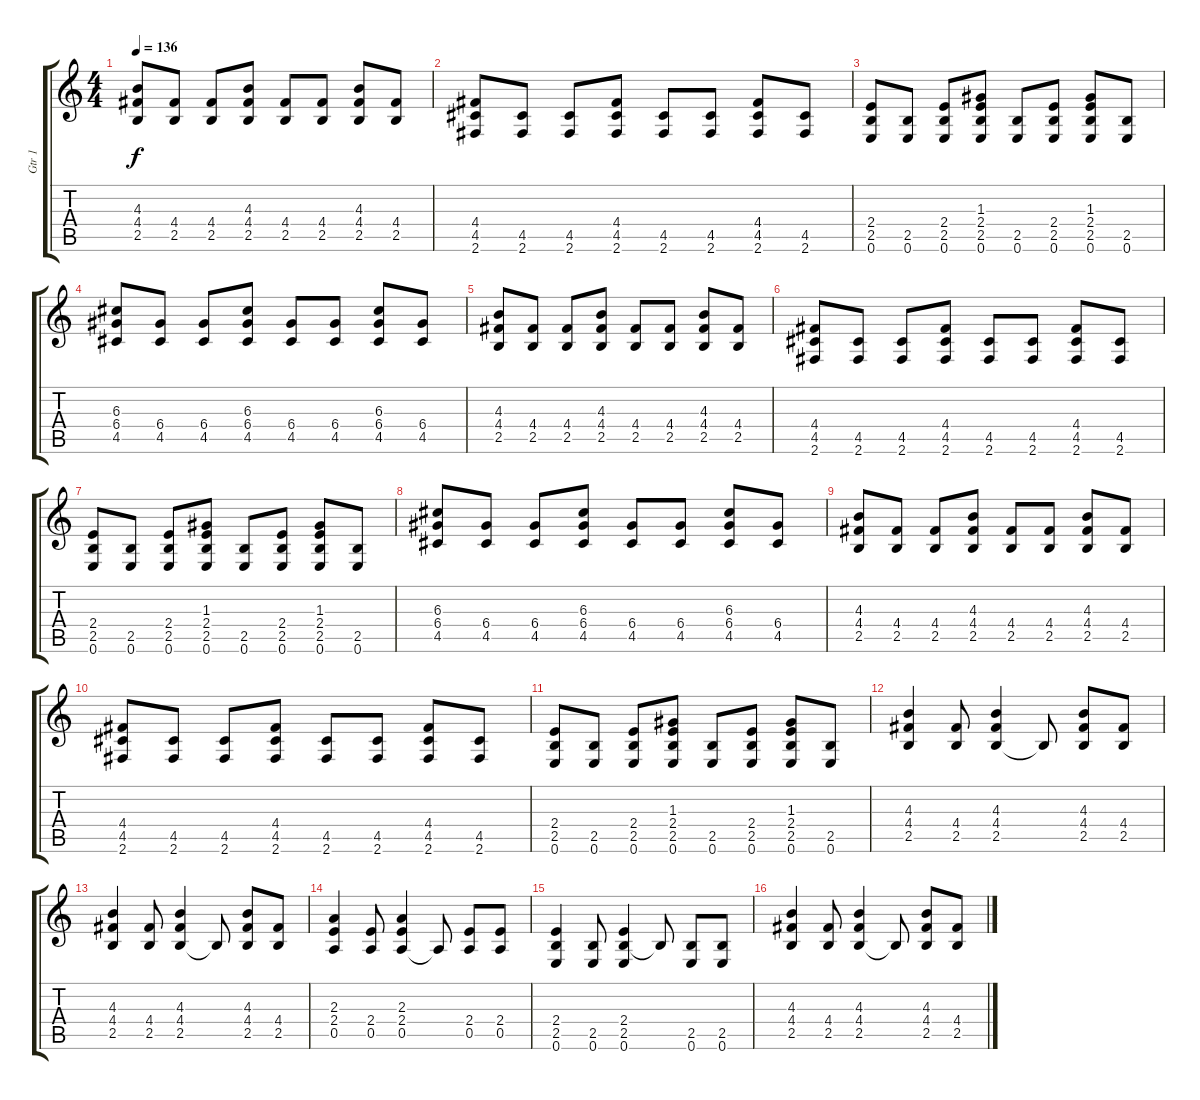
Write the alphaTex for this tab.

\track ("Gtr 1" "Gtr 1") {instrument distortionguitar}
\staff {score tabs}
\tuning (E4 B3 G3 D3 A2 E2) {hide}
\ts (4 4)
\tempo 136
\clef g2
\ks c
(4.3 4.4 2.5).8{dy f} (4.4 2.5).8 (4.4 2.5).8 (4.3 4.4 2.5).8 (4.4 2.5).8 (4.4 2.5).8 (4.3 4.4 2.5).8 (4.4 2.5).8 |
(4.4 4.5 2.6).8 (4.5 2.6).8 (4.5 2.6).8 (4.4 4.5 2.6).8 (4.5 2.6).8 (4.5 2.6).8 (4.4 4.5 2.6).8 (4.5 2.6).8 |
(2.4 2.5 0.6).8 (2.5 0.6).8 (2.4 2.5 0.6).8 (1.3 2.4 2.5 0.6).8 (2.5 0.6).8 (2.4 2.5 0.6).8 (1.3 2.4 2.5 0.6).8 (2.5 0.6).8 |
(6.3 6.4 4.5).8 (6.4 4.5).8 (6.4 4.5).8 (6.3 6.4 4.5).8 (6.4 4.5).8 (6.4 4.5).8 (6.3 6.4 4.5).8 (6.4 4.5).8 |
(4.3 4.4 2.5).8 (4.4 2.5).8 (4.4 2.5).8 (4.3 4.4 2.5).8 (4.4 2.5).8 (4.4 2.5).8 (4.3 4.4 2.5).8 (4.4 2.5).8 |
(4.4 4.5 2.6).8 (4.5 2.6).8 (4.5 2.6).8 (4.4 4.5 2.6).8 (4.5 2.6).8 (4.5 2.6).8 (4.4 4.5 2.6).8 (4.5 2.6).8 |
(2.4 2.5 0.6).8 (2.5 0.6).8 (2.4 2.5 0.6).8 (1.3 2.4 2.5 0.6).8 (2.5 0.6).8 (2.4 2.5 0.6).8 (1.3 2.4 2.5 0.6).8 (2.5 0.6).8 |
(6.3 6.4 4.5).8 (6.4 4.5).8 (6.4 4.5).8 (6.3 6.4 4.5).8 (6.4 4.5).8 (6.4 4.5).8 (6.3 6.4 4.5).8 (6.4 4.5).8 |
(4.3 4.4 2.5).8 (4.4 2.5).8 (4.4 2.5).8 (4.3 4.4 2.5).8 (4.4 2.5).8 (4.4 2.5).8 (4.3 4.4 2.5).8 (4.4 2.5).8 |
(4.4 4.5 2.6).8 (4.5 2.6).8 (4.5 2.6).8 (4.4 4.5 2.6).8 (4.5 2.6).8 (4.5 2.6).8 (4.4 4.5 2.6).8 (4.5 2.6).8 |
(2.4 2.5 0.6).8 (2.5 0.6).8 (2.4 2.5 0.6).8 (1.3 2.4 2.5 0.6).8 (2.5 0.6).8 (2.4 2.5 0.6).8 (1.3 2.4 2.5 0.6).8 (2.5 0.6).8 |
(4.3 4.4 2.5).4 (4.4 2.5).8 (4.3 4.4 2.5).4 2.5{t}.8 (4.3 4.4 2.5).8 (4.4 2.5).8 |
(4.3 4.4 2.5).4 (4.4 2.5).8 (4.3 4.4 2.5).4 2.5{t}.8 (4.3 4.4 2.5).8 (4.4 2.5).8 |
(2.3 2.4 0.5).4 (2.4 0.5).8 (2.3 2.4 0.5).4 0.5{t}.8 (2.4 0.5).8 (2.4 0.5).8 |
(2.4 2.5 0.6).4 (2.5 0.6).8 (2.4 2.5 0.6).4 2.5{t}.8 (2.5 0.6).8 (2.5 0.6).8 |
(4.3 4.4 2.5).4 (4.4 2.5).8 (4.3 4.4 2.5).4 2.5{t}.8 (4.3 4.4 2.5).8 (4.4 2.5).8
